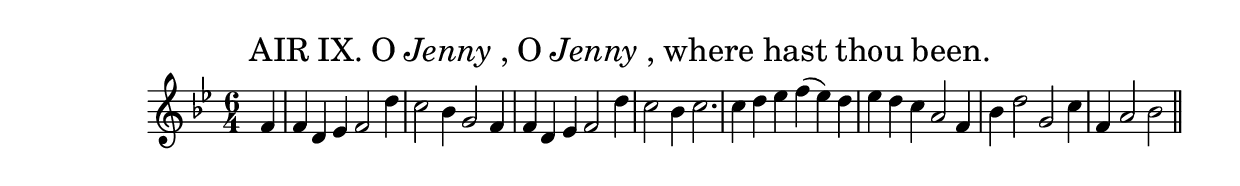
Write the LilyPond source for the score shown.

\version "2.10.25" 
\include "english.ly"
 

\header
  {title = \markup \smaller \normal-text
    {AIR IX. O \italic {Jenny}, O \italic {Jenny}, where hast thou been.}
  }

\score
  {
  \new Staff
  \relative c'
    {
    \key bf \major
    \time 6/4
    \clef treble \partial 4
    f4 | f4 d ef f2 d'4 | c2 bf4 g2 f4 | f4 d ef f2 d'4 | c2 bf4 c2. |
    c4 d ef f( ef) d | ef4 d c a2 f4 | bf4 d2 g,2 c4 | f,4 a2 bf2 \bar "||"
    }
  \layout
    { \context
      { \Score
        \remove Bar_number_engraver
       }
    }
  \midi
    { \context
       { \Score tempoWholesPerMinute = #(ly:make-moment 180 4) } 
    }
  } 
